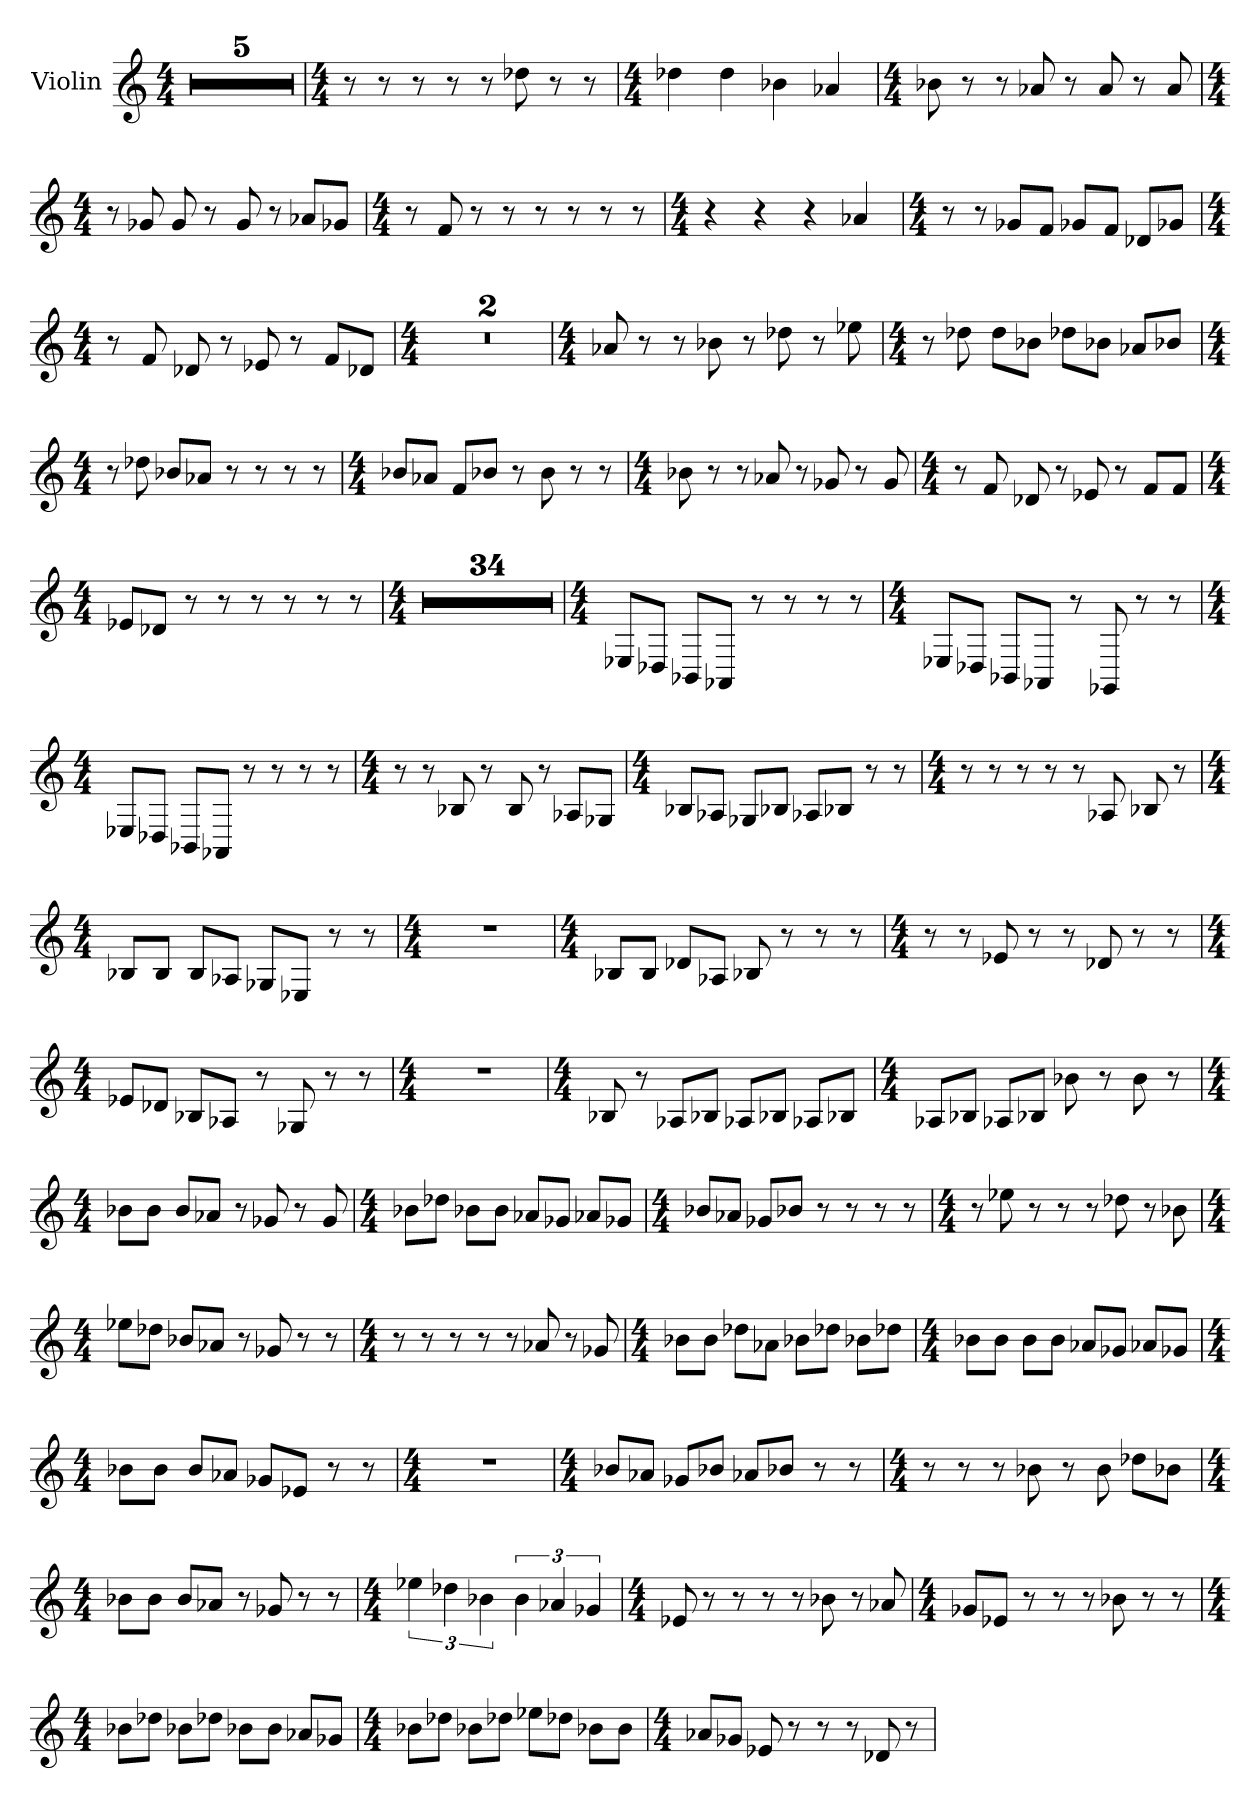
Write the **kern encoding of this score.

**kern
*part1
*staff1
*I"Violin
*I'Vln
*M4/4
=
1r
=
*M4/4
1r
=
*M4/4
1r
=
*M4/4
1r
=
*M4/4
1r
=
*M4/4
8r
8r
8r
8r
8r
8dd-X
8r
8r
=
*M4/4
4dd-X
4dd-
4b-X
4a-X
=
*M4/4
8b-X
8r
8r
8a-X
8r
8a-
8r
8a-
=
*M4/4
8r
8g-X
8g-
8r
8g-
8r
8a-XL
8g-XJ
=
*M4/4
8r
8f
8r
8r
8r
8r
8r
8r
=
*M4/4
4r
4r
4r
4a-X
=
*M4/4
8r
8r
8g-XL
8fJ
8g-XL
8fJ
8d-XL
8g-XJ
=
*M4/4
8r
8f
8d-X
8r
8e-X
8r
8fL
8d-XJ
=
*M4/4
1r
=
*M4/4
1r
=
*M4/4
8a-X
8r
8r
8b-X
8r
8dd-X
8r
8ee-X
=
*M4/4
8r
8dd-X
8dd-L
8b-XJ
8dd-XL
8b-XJ
8a-XL
8b-XJ
=
*M4/4
8r
8dd-X
8b-XL
8a-XJ
8r
8r
8r
8r
=
*M4/4
8b-XL
8a-XJ
8fL
8b-XJ
8r
8b-
8r
8r
=
*M4/4
8b-X
8r
8r
8a-X
8r
8g-X
8r
8g-
=
*M4/4
8r
8f
8d-X
8r
8e-X
8r
8fL
8fJ
=
*M4/4
8e-XL
8d-XJ
8r
8r
8r
8r
8r
8r
=
*M4/4
1r
=
*M4/4
1r
=
*M4/4
1r
=
*M4/4
1r
=
*M4/4
1r
=
*M4/4
1r
=
*M4/4
1r
=
*M4/4
1r
=
*M4/4
1r
=
*M4/4
1r
=
*M4/4
1r
=
*M4/4
1r
=
*M4/4
1r
=
*M4/4
1r
=
*M4/4
1r
=
*M4/4
1r
=
*M4/4
1r
=
*M4/4
1r
=
*M4/4
1r
=
*M4/4
1r
=
*M4/4
1r
=
*M4/4
1r
=
*M4/4
1r
=
*M4/4
1r
=
*M4/4
1r
=
*M4/4
1r
=
*M4/4
1r
=
*M4/4
1r
=
*M4/4
1r
=
*M4/4
1r
=
*M4/4
1r
=
*M4/4
1r
=
*M4/4
1r
=
*M4/4
1r
=
*M4/4
8E-XL
8D-XJ
8BB-XL
8AA-XJ
8r
8r
8r
8r
=
*M4/4
8E-XL
8D-XJ
8BB-XL
8AA-XJ
8r
8GG-X
8r
8r
=
*M4/4
8E-XL
8D-XJ
8BB-XL
8AA-XJ
8r
8r
8r
8r
=
*M4/4
8r
8r
8B-X
8r
8B-
8r
8A-XL
8G-XJ
=
*M4/4
8B-XL
8A-XJ
8G-XL
8B-XJ
8A-XL
8B-XJ
8r
8r
=
*M4/4
8r
8r
8r
8r
8r
8A-X
8B-X
8r
=
*M4/4
8B-XL
8B-J
8B-L
8A-XJ
8G-XL
8E-XJ
8r
8r
=
*M4/4
1r
=
*M4/4
8B-XL
8B-J
8d-XL
8A-XJ
8B-X
8r
8r
8r
=
*M4/4
8r
8r
8e-X
8r
8r
8d-X
8r
8r
=
*M4/4
8e-XL
8d-XJ
8B-XL
8A-XJ
8r
8G-X
8r
8r
=
*M4/4
1r
=
*M4/4
8B-X
8r
8A-XL
8B-XJ
8A-XL
8B-XJ
8A-XL
8B-XJ
=
*M4/4
8A-XL
8B-XJ
8A-XL
8B-XJ
8b-X
8r
8b-
8r
=
*M4/4
8b-XL
8b-J
8b-L
8a-XJ
8r
8g-X
8r
8g-
=
*M4/4
8b-XL
8dd-XJ
8b-XL
8b-J
8a-XL
8g-XJ
8a-XL
8g-XJ
=
*M4/4
8b-XL
8a-XJ
8g-XL
8b-XJ
8r
8r
8r
8r
=
*M4/4
8r
8ee-X
8r
8r
8r
8dd-X
8r
8b-X
=
*M4/4
8ee-XL
8dd-XJ
8b-XL
8a-XJ
8r
8g-X
8r
8r
=
*M4/4
8r
8r
8r
8r
8r
8a-X
8r
8g-X
=
*M4/4
8b-XL
8b-J
8dd-XL
8a-XJ
8b-XL
8dd-XJ
8b-XL
8dd-XJ
=
*M4/4
8b-XL
8b-J
8b-L
8b-J
8a-XL
8g-XJ
8a-XL
8g-XJ
=
*M4/4
8b-XL
8b-J
8b-L
8a-XJ
8g-XL
8e-XJ
8r
8r
=
*M4/4
1r
=
*M4/4
8b-XL
8a-XJ
8g-XL
8b-XJ
8a-XL
8b-XJ
8r
8r
=
*M4/4
8r
8r
8r
8b-X
8r
8b-
8dd-XL
8b-XJ
=
*M4/4
8b-XL
8b-J
8b-L
8a-XJ
8r
8g-X
8r
8r
=
*M4/4
6ee-X
6dd-X
6b-X
6b-
6a-X
6g-X
=
*M4/4
8e-X
8r
8r
8r
8r
8b-X
8r
8a-X
=
*M4/4
8g-XL
8e-XJ
8r
8r
8r
8b-X
8r
8r
=
*M4/4
8b-XL
8dd-XJ
8b-XL
8dd-XJ
8b-XL
8b-J
8a-XL
8g-XJ
=
*M4/4
8b-XL
8dd-XJ
8b-XL
8dd-XJ
8ee-XL
8dd-XJ
8b-XL
8b-J
=
*M4/4
8a-XL
8g-XJ
8e-X
8r
8r
8r
8d-X
8r
=
*-
